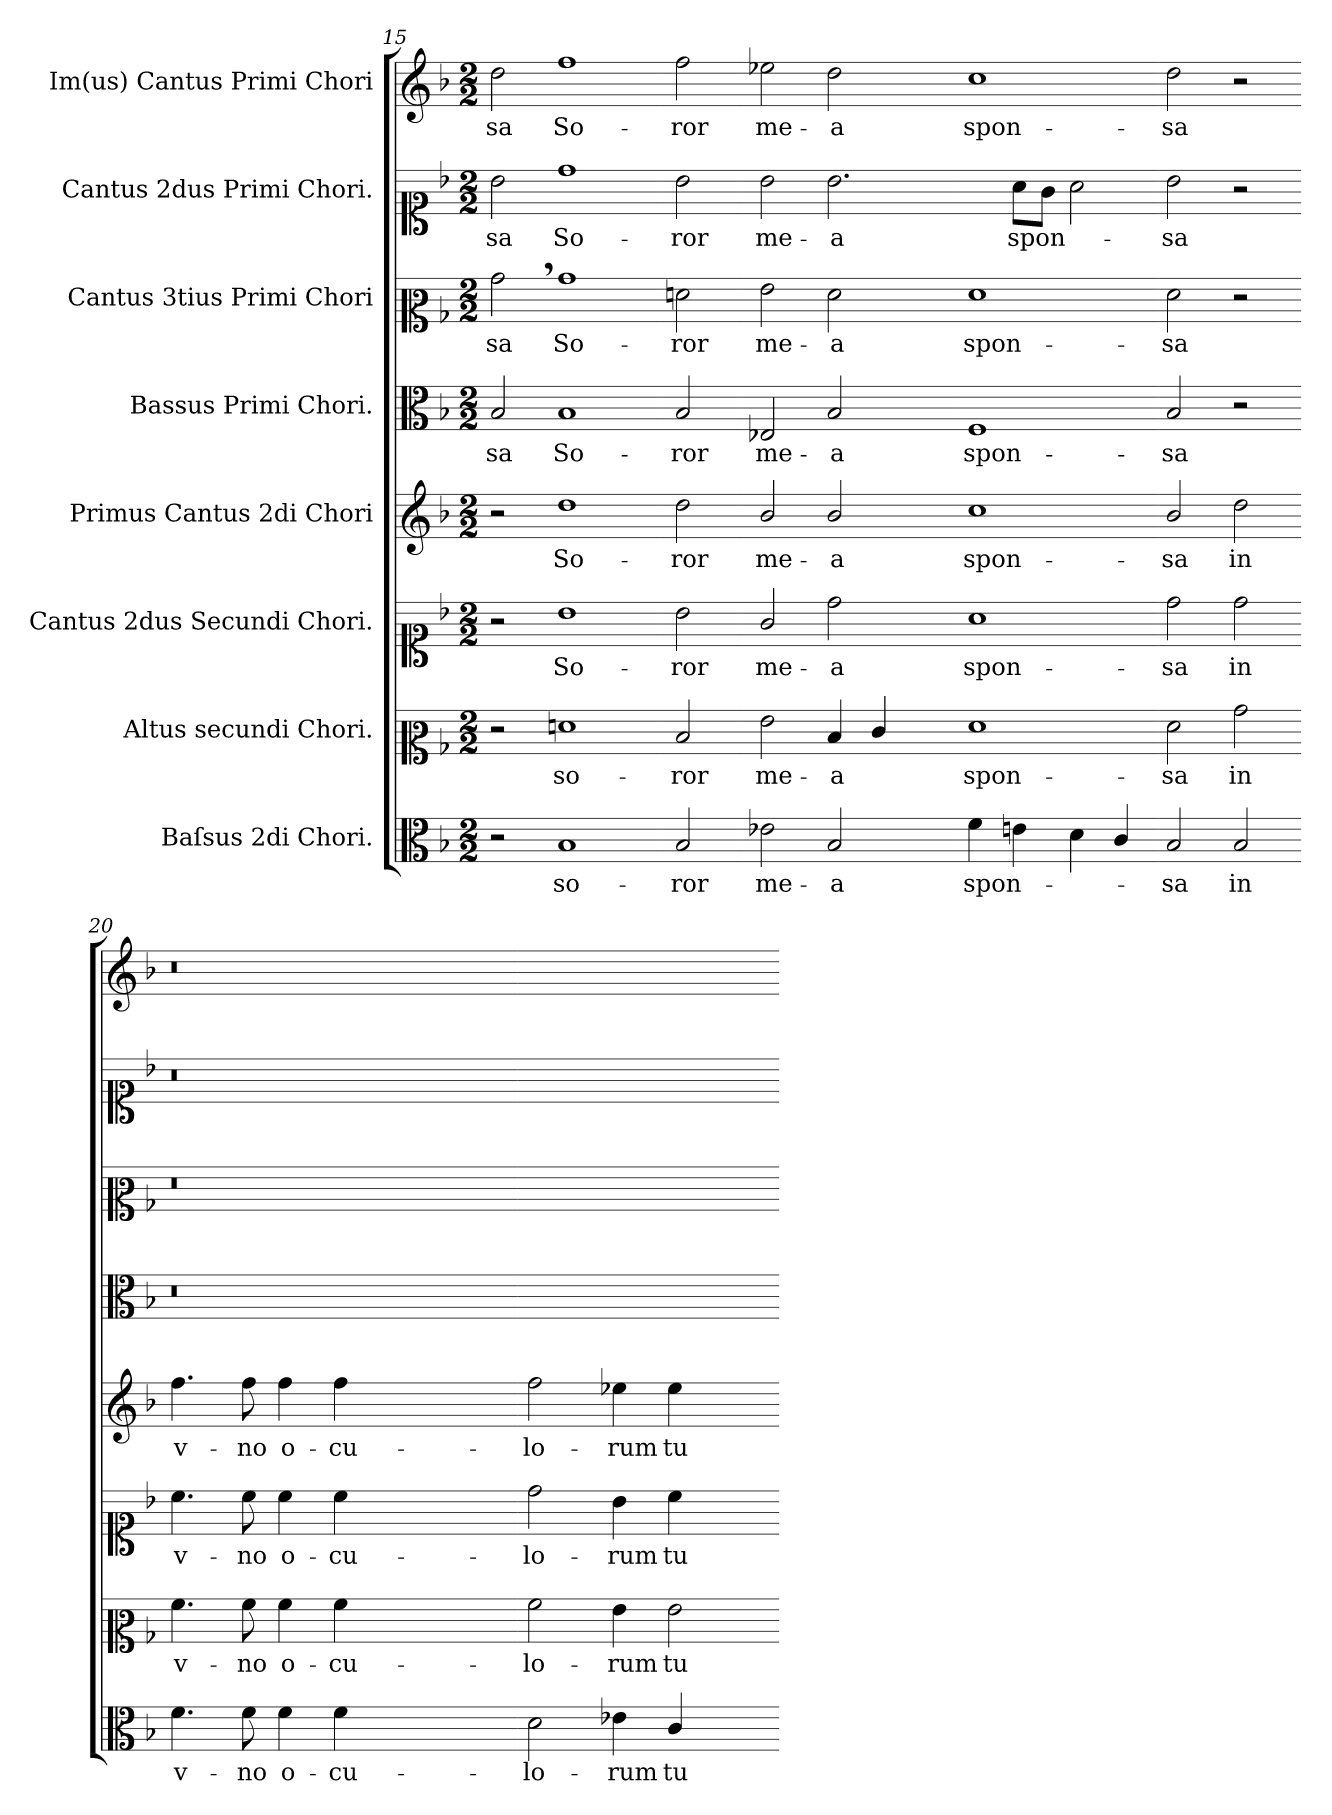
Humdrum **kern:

**kern	**text	**kern	**text	**kern	**text	**kern	**text	**kern	**text	**kern	**text	**kern	**text	**kern	**text
*part8	*part8	*part7	*part7	*part6	*part6	*part5	*part5	*part4	*part4	*part3	*part3	*part2	*part2	*part1	*part1
*staff8	*staff8	*staff7	*staff7	*staff6	*staff6	*staff5	*staff5	*staff4	*staff4	*staff3	*staff3	*staff2	*staff2	*staff1	*staff1
*I"Baſsus 2di Chori.	*	*I"Altus secundi Chori.	*	*I"Cantus 2dus Secundi Chori.	*	*I"Primus Cantus 2di Chori	*	*I"Bassus Primi Chori.	*	*I"Cantus 3tius Primi Chori	*	*I"Cantus 2dus Primi Chori.	*	*I"Im(us) Cantus Primi Chori	*
*clefC3	*	*clefC2	*	*clefC1	*	*clefG2	*	*clefC3	*	*clefC2	*	*clefC1	*	*clefG2	*
*k[b-]	*	*k[b-]	*	*k[b-]	*	*k[b-]	*	*k[b-]	*	*k[b-]	*	*k[b-]	*	*k[b-]	*
*M2/2	*	*M2/2	*	*M2/2	*	*M2/2	*	*M2/2	*	*M2/2	*	*M2/2	*	*M2/2	*
=15	=15	=15	=15	=15	=15	=15	=15	=15	=15	=15	=15	=15	=15	=15	=15
2r	.	2r	.	2r	.	2r	.	2B-/	-sa	2b-,>\	-sa	2b-\	-sa	2dd\	-sa
1B-/	so-	1fn\	so-	1b-\	So-	1dd\	So-	1B-/	So-	1b-\	So-	1dd\	So-	1ff\	So-
=16-	=16-	=16-	=16-	=16-	=16-	=16-	=16-	=16-	=16-	=16-	=16-	=16-	=16-	=16-	=16-
2B-/	-ror	2d/	-ror	2b-\	-ror	2dd\	-ror	2B-/	-ror	2fn\	-ror	2b-\	-ror	2ff\	-ror
=17-	=17-	=17-	=17-	=17-	=17-	=17-	=17-	=17-	=17-	=17-	=17-	=17-	=17-	=17-	=17-
2e-X\	me-	2g\	me-	2g/	me-	2b-/	me-	2E-X/	me-	2g\	me-	2b-\	me-	2ee-X\	me-
2B-/	-a	4d/	-a	2dd\	-a	2b-/	-a	2B-/	-a	2f\	-a	2.b-\	-a	2dd\	-a
.	.	4e/	.	.	.	.	.	.	.	.	.	.	.	.	.
4ryy	.	4ryy	.	4ryy	.	4ryy	.	4ryy	.	4ryy	.	.	.	4ryy	.
=18-	=18-	=18-	=18-	=18-	=18-	=18-	=18-	=18-	=18-	=18-	=18-	=18-	=18-	=18-	=18-
4f\	spon-	1f	spon-	1a	spon-	1cc	spon-	1F	spon-	1f	spon-	4ryy	.	1cc	spon-
4en\	.	.	.	.	.	.	.	.	.	.	.	8a\L	spon-	.	.
.	.	.	.	.	.	.	.	.	.	.	.	8g\J	.	.	.
4d\	.	.	.	.	.	.	.	.	.	.	.	2a\	.	.	.
4c/	.	.	.	.	.	.	.	.	.	.	.	.	.	.	.
=19-	=19-	=19-	=19-	=19-	=19-	=19-	=19-	=19-	=19-	=19-	=19-	=19-	=19-	=19-	=19-
2B-/	-sa	2f\	-sa	2dd\	-sa	2b-/	-sa	2B-/	-sa	2f\	-sa	2b-\	-sa	2dd\	-sa
2B-/	in	2b-\	in	2dd\	in	2dd\	in	2r	.	2r	.	2r	.	2r	.
=20-	=20-	=20-	=20-	=20-	=20-	=20-	=20-	=20-	=20-	=20-	=20-	=20-	=20-	=20-	=20-
4.f\	v-	4.a\	v-	4.cc\	v-	4.ff\	v-	0r	.	0r	.	0r	.	0r	.
8f\	-no	8a\	-no	8cc\	-no	8ff\	-no	.	.	.	.	.	.	.	.
4f\	o-	4a\	o-	4cc\	o-	4ff\	o-	.	.	.	.	.	.	.	.
4f\	-cu-	4a\	-cu-	4cc\	-cu-	4ff\	-cu-	.	.	.	.	.	.	.	.
1ryy	.	1ryy	.	1ryy	.	1ryy	.	.	.	.	.	.	.	.	.
=21-	=21-	=21-	=21-	=21-	=21-	=21-	=21-	=21-	=21-	=21-	=21-	=21-	=21-	=21-	=21-
2d\	-lo-	2a\	-lo-	2dd\	-lo-	2ff\	-lo-	1ryy	.	1ryy	.	1ryy	.	1ryy	.
4e-X\	-rum	4g\	-rum	4b-\	-rum	4ee-X\	-rum	.	.	.	.	.	.	.	.
4c/	tu-	2g\	tu-	4cc\	tu-	4ee-\	tu-	.	.	.	.	.	.	.	.
4ryy	.	.	.	4ryy	.	4ryy	.	4ryy	.	4ryy	.	4ryy	.	4ryy	.
=-	=-	=-	=-	=-	=-	=-	=-	=-	=-	=-	=-	=-	=-	=-	=-
*-	*-	*-	*-	*-	*-	*-	*-	*-	*-	*-	*-	*-	*-	*-	*-
